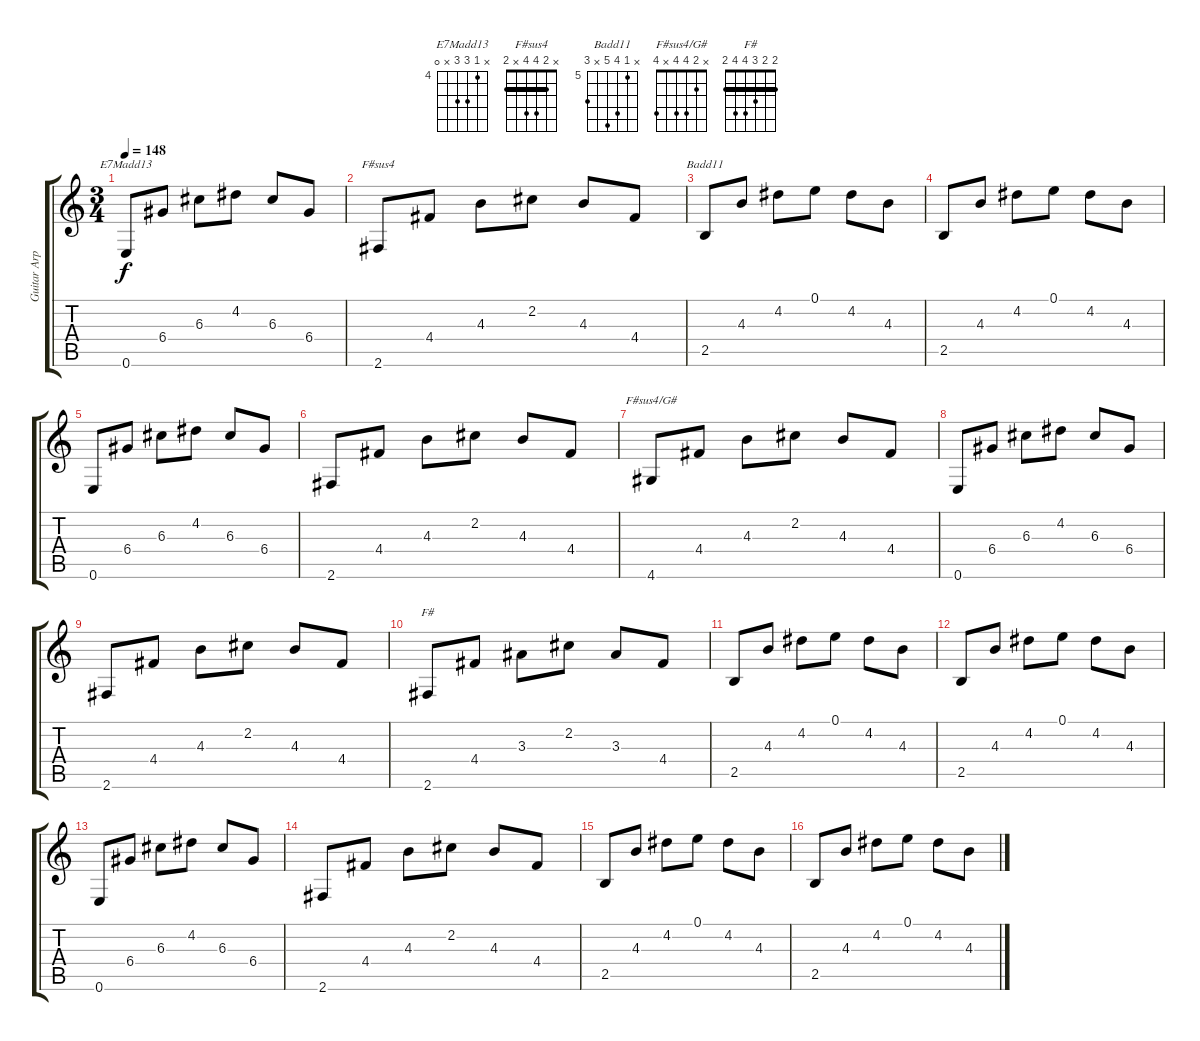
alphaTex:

\track ("Guitar Arpeggios" "Guitar Arp") {instrument electricguitarmuted}
\staff {score tabs}
\tuning (E4 B3 G3 D3 A2 E2) {hide}
\chord ("E7Madd13" x 4 6 6 x 0) {firstfret 4}
\chord ("F#sus4" x 2 4 4 x 2) {barre 2}
\chord ("Badd11" x 5 8 9 x 7) {firstfret 5}
\chord ("F#sus4/G#" x 2 4 4 x 4)
\chord ("F#" 2 2 3 4 4 2) {barre 2}
\ts (3 4)
\tempo 148
\clef g2
\ks c
0.6.8{ch "E7Madd13" dy f} 6.4.8 6.3.8 4.2.8 6.3.8 6.4.8 |
2.6.8{ch "F#sus4"} 4.4.8 4.3.8 2.2.8 4.3.8 4.4.8 |
2.5.8{ch "Badd11"} 4.3.8 4.2.8 0.1.8 4.2.8 4.3.8 |
2.5.8 4.3.8 4.2.8 0.1.8 4.2.8 4.3.8 |
0.6.8 6.4.8 6.3.8 4.2.8 6.3.8 6.4.8 |
2.6.8 4.4.8 4.3.8 2.2.8 4.3.8 4.4.8 |
4.6.8{ch "F#sus4/G#"} 4.4.8 4.3.8 2.2.8 4.3.8 4.4.8 |
0.6.8 6.4.8 6.3.8 4.2.8 6.3.8 6.4.8 |
2.6.8 4.4.8 4.3.8 2.2.8 4.3.8 4.4.8 |
2.6.8{ch "F#"} 4.4.8 3.3.8 2.2.8 3.3.8 4.4.8 |
2.5.8 4.3.8 4.2.8 0.1.8 4.2.8 4.3.8 |
2.5.8 4.3.8 4.2.8 0.1.8 4.2.8 4.3.8 |
0.6.8 6.4.8 6.3.8 4.2.8 6.3.8 6.4.8 |
2.6.8 4.4.8 4.3.8 2.2.8 4.3.8 4.4.8 |
2.5.8 4.3.8 4.2.8 0.1.8 4.2.8 4.3.8 |
2.5.8 4.3.8 4.2.8 0.1.8 4.2.8 4.3.8
